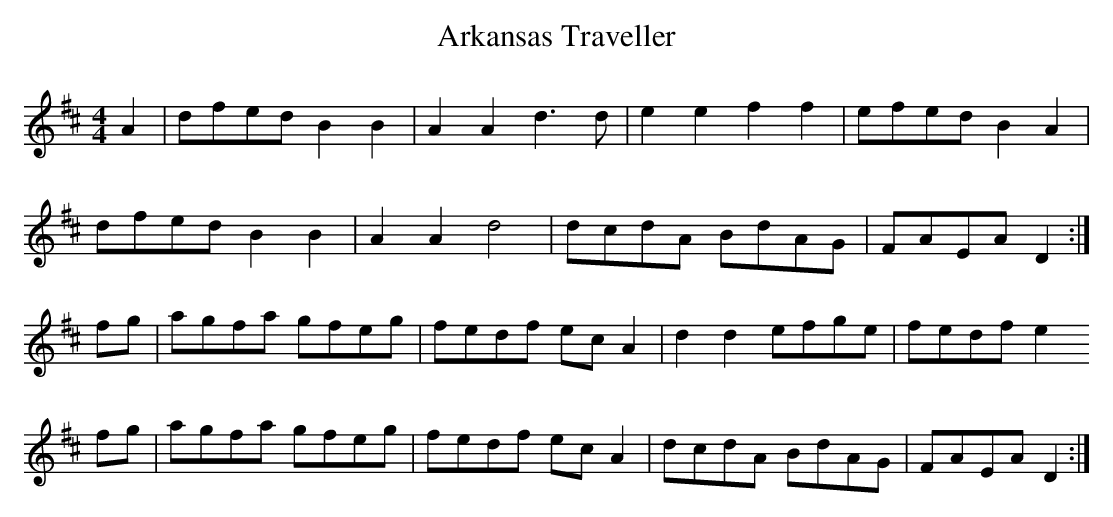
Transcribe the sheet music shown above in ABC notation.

X:1
T:Arkansas Traveller
M:4/4
L:1/8
K:D
A2 | dfed B2 B2 | A2 A2 d3  d | e2 e2 f2 f2 | efed B2 A2  |
     dfed B2 B2 | A2 A2 d4    | dcdA  BdAG  | FAEA D2    :|
fg | agfa gfeg  | fedf  ec A2 | d2 d2 efge  | fedf e2
fg | agfa gfeg  | fedf  ec A2 | dcdA  BdAG  | FAEA D2    :|
